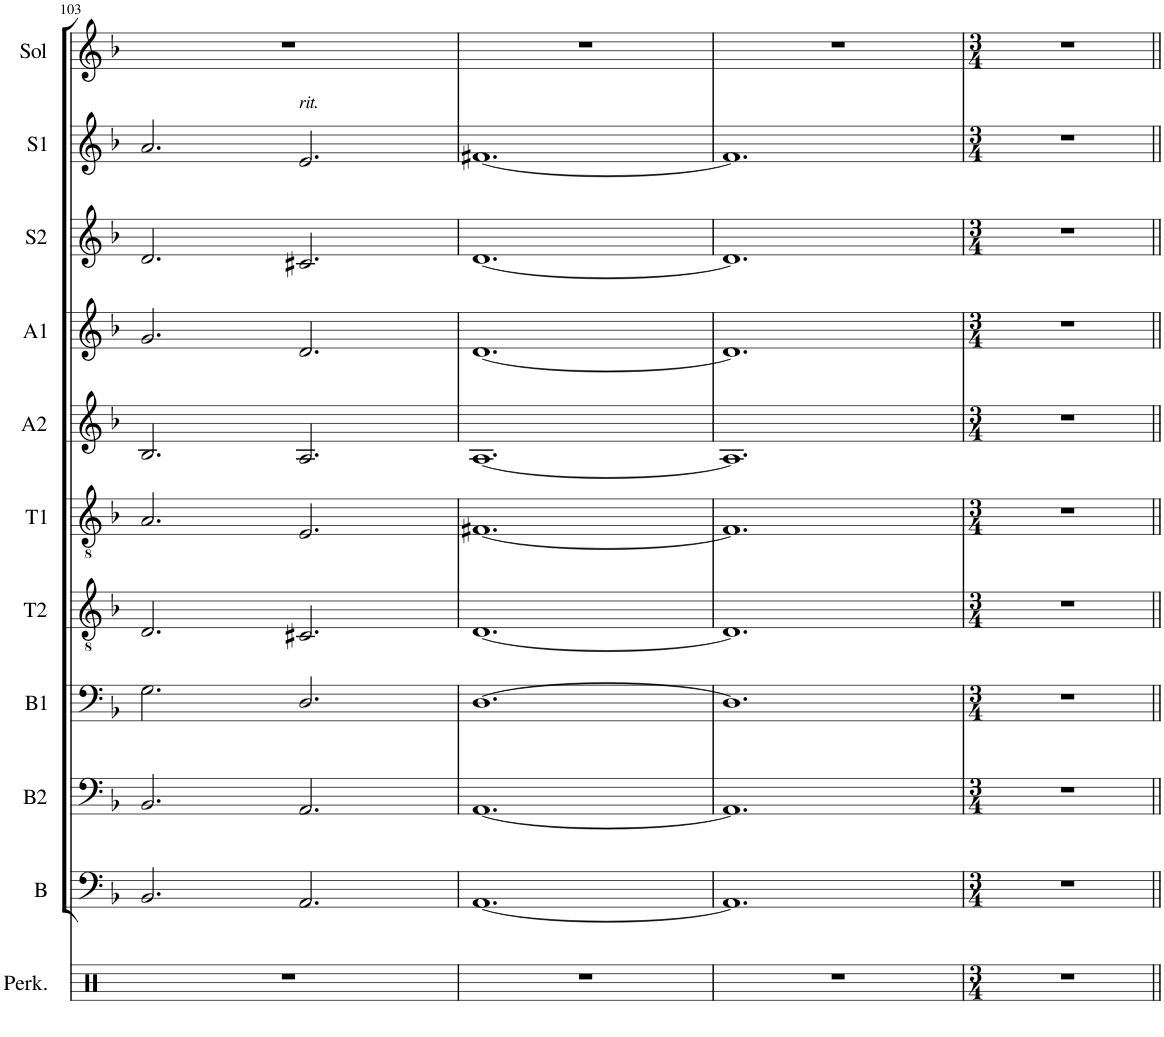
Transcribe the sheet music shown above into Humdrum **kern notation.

**kern	**kern	**kern	**kern	**kern	**kern	**kern	**kern	**kern	**kern	**kern
*part11	*part10	*part9	*part8	*part7	*part6	*part5	*part4	*part3	*part2	*part1
*staff11	*staff10	*staff9	*staff8	*staff7	*staff6	*staff5	*staff4	*staff3	*staff2	*staff1
*I"Perkussion	*I"B3	*I"B2	*I"B1	*I"T2	*I"T1	*I"A2	*I"A1	*I"S2	*I"S1	*I"Sol
*I'Perk.	*I'B	*I'B2	*I'B1	*I'T2	*I'T1	*I'A2	*I'A1	*I'S2	*I'S1	*I'Sol
!!LO:PB:g=z
*clefX	*clefF4	*clefF4	*clefF4	*clefGv2	*clefGv2	*clefG2	*clefG2	*clefG2	*clefG2	*clefG2
*k[f#c#g#d#]	*k[b-]	*k[b-]	*k[b-]	*k[b-]	*k[b-]	*k[b-]	*k[b-]	*k[b-]	*k[b-]	*k[b-]
*E:	*F:	*F:	*F:	*F:	*F:	*F:	*F:	*F:	*F:	*F:
*M6/4	*M6/4	*M6/4	*M6/4	*M6/4	*M6/4	*M6/4	*M6/4	*M6/4	*M6/4	*M6/4
=103	=103	=103	=103	=103	=103	=103	=103	=103	=103	=103
1.r	2.BB-/	2.BB-/	2.G\	2.D/	2.A/	2.B-/	2.g/	2.d/	2.a/	1.r
!	!	!	!	!	!	!	!	!	!LO:TX:a:i:t=rit.	!
.	2.AA/	2.AA/	2.D/	2.C#X/	2.E/	2.A/	2.d/	2.c#X/	2.e/	.
=104	=104	=104	=104	=104	=104	=104	=104	=104	=104	=104
1.r	[1.AA	[1.AA	[1.D	[1.D	[1.F#X	[1.A	[1.d	[1.d	[1.f#X	1.r
=105	=105	=105	=105	=105	=105	=105	=105	=105	=105	=105
1.r	1.AA]	1.AA]	1.D]	1.D]	1.F#]	1.A]	1.d]	1.d]	1.f#]	1.r
=106	=106	=106	=106	=106	=106	=106	=106	=106	=106	=106
*M3/4	*M3/4	*M3/4	*M3/4	*M3/4	*M3/4	*M3/4	*M3/4	*M3/4	*M3/4	*M3/4
2.r	2.r	2.r	2.r	2.r	2.r	2.r	2.r	2.r	2.r	2.r
=||	=||	=||	=||	=||	=||	=||	=||	=||	=||	=||
*-	*-	*-	*-	*-	*-	*-	*-	*-	*-	*-
